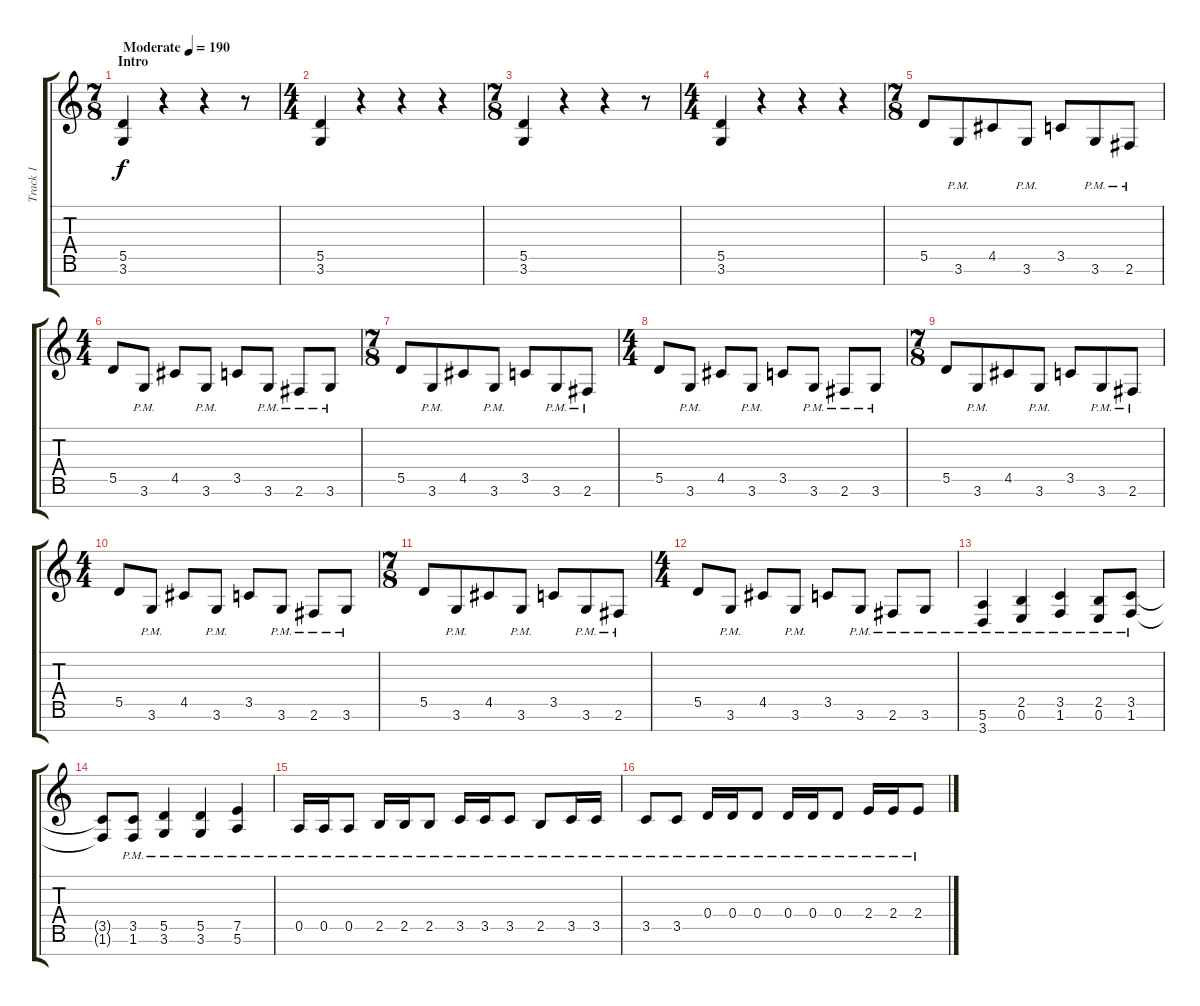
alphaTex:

\track ("Track 1" "Track 1") {instrument distortionguitar}
\staff {score tabs}
\tuning (E4 B3 G3 D3 A2 E2 B1) {hide}
\ts (7 8)
\section ("" "Intro")
\tempo (190 "Moderate")
\clef g2
\ks c
(5.5 3.6).4{dy f instrument distortionguitar} r.4 r.4 r.8 |
\ts (4 4)
(5.5 3.6).4 r.4 r.4 r.4 |
\ts (7 8)
(5.5 3.6).4 r.4 r.4 r.8 |
\ts (4 4)
(5.5 3.6).4 r.4 r.4 r.4 |
\ts (7 8)
5.5.8 3.6{pm}.8 4.5.8 3.6{pm}.8 3.5.8 3.6{pm}.8 2.6{pm}.8 |
\ts (4 4)
5.5.8 3.6{pm}.8 4.5.8 3.6{pm}.8 3.5.8 3.6{pm}.8 2.6{pm}.8 3.6{pm}.8 |
\ts (7 8)
5.5.8 3.6{pm}.8 4.5.8 3.6{pm}.8 3.5.8 3.6{pm}.8 2.6{pm}.8 |
\ts (4 4)
5.5.8 3.6{pm}.8 4.5.8 3.6{pm}.8 3.5.8 3.6{pm}.8 2.6{pm}.8 3.6{pm}.8 |
\ts (7 8)
5.5.8 3.6{pm}.8 4.5.8 3.6{pm}.8 3.5.8 3.6{pm}.8 2.6{pm}.8 |
\ts (4 4)
5.5.8 3.6{pm}.8 4.5.8 3.6{pm}.8 3.5.8 3.6{pm}.8 2.6{pm}.8 3.6{pm}.8 |
\ts (7 8)
5.5.8 3.6{pm}.8 4.5.8 3.6{pm}.8 3.5.8 3.6{pm}.8 2.6{pm}.8 |
\ts (4 4)
5.5.8 3.6{pm}.8 4.5.8 3.6{pm}.8 3.5.8 3.6{pm}.8 2.6{pm}.8 3.6{pm}.8 |
(5.6{pm} 3.7{pm}).4 (2.5{pm} 0.6{pm}).4 (3.5{pm} 1.6{pm}).4 (2.5{pm} 0.6{pm}).8 (3.5{pm} 1.6{pm}).8 |
(3.5{t} 1.6{t}).8 (3.5{pm} 1.6{pm}).8 (5.5{pm} 3.6{pm}).4 (5.5{pm} 3.6{pm}).4 (7.5{pm} 5.6{pm}).4 |
0.5{pm}.16 0.5{pm}.16 0.5{pm}.8 2.5{pm}.16 2.5{pm}.16 2.5{pm}.8 3.5{pm}.16 3.5{pm}.16 3.5{pm}.8 2.5{pm}.8 3.5{pm}.16 3.5{pm}.16 |
3.5{pm}.8 3.5{pm}.8 0.4{pm}.16 0.4{pm}.16 0.4{pm}.8 0.4{pm}.16 0.4{pm}.16 0.4{pm}.8 2.4{pm}.16 2.4{pm}.16 2.4{pm}.8
